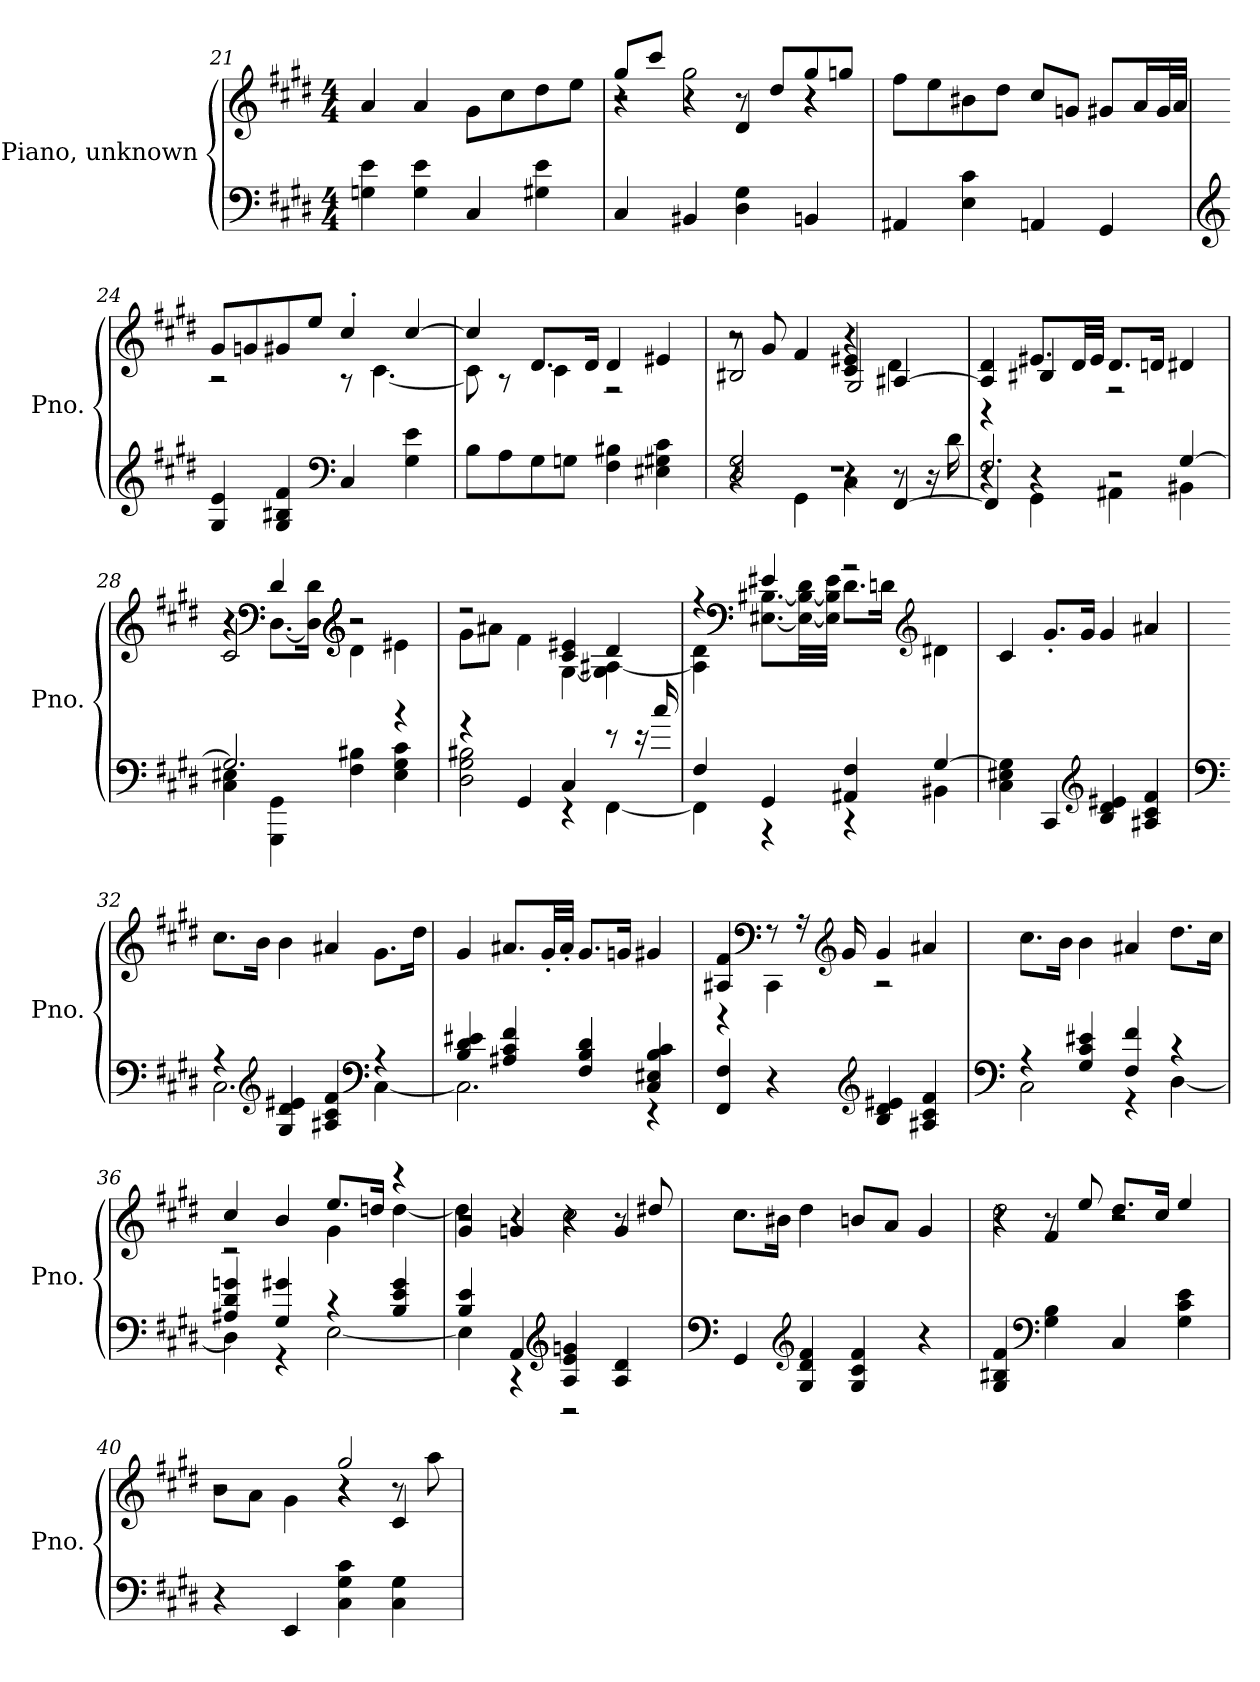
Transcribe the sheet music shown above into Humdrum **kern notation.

**kern	**kern
*part1	*part1
*staff2	*staff1
*I"Piano, unknown	*
*I'Pno.	*
*clefF4	*clefG2
*k[f#c#g#d#]	*k[f#c#g#d#]
*M4/4	*M4/4
=21	=21
4Gn\ 4e\	4a/
4G\ 4e\	4a/
4C#/	8g#\L
.	8cc#\
4G#X\ 4e\	8dd#\
.	8ee\J
!!LO:LB:g=z
=22	=22
*	*^
*	*	*^
4C#/	8gg#/L	4r	2r
.	8ccc#/J	.	.
4BB#X/	4r	2gg#\	.
4D#\ 4G#\	8r	.	4d#/
.	8dd#/L	.	.
4BBn/	8gg#/	4r	4r
.	8ggn/J	.	.
*	*v	*v	*v
=23	=23
4AA#X/	8ff#\L
.	8ee\
4E\ 4c#\	8b#X\
.	8dd#\J
4AAn/	8cc#/L
.	8gn/J
4GG#/	8g#X/L
.	16a/L
.	32g#/L
.	32a/JJJ
=24	=24
*clefG2	*
*	*^
4G#/ 4e/	8g#/L	2r
.	8gn/	.
4G#/ 4B#X/ 4f#/	8g#X/	.
.	8ee/J	.
*clefF4	*	*
4C#/	4cc#'/	8r
.	.	[4.c#\
4G#\ 4e\	[4cc#/	.
=25	=25	=25
8B\L	4cc#/]	8c#\]
8A\	.	8r
8G#\	8.d#/L	4c#\
8Gn\J	.	.
.	16d#/Jk	.
4F#\ 4B#X\	4d#/	2r
4E#X\ 4G#X\ 4c#\	4e#X/	.
!!LO:PB:g=z
=26	=26	=26
*^	*	*^
*	*^	*	*	*
1r	4r	2D#/ 2G#/	8r	2r	2B#X/
.	.	.	8g#/	.	.
.	4GG#\	.	4f#/	.	.
.	4C#\	4r	4c#/ 4e#X/	4r	2G#/
.	8r	[4FF#/	[4A#X/	4d#\	.
.	16r	.	.	.	.
.	16d#\	.	.	.	.
*	*	*	*	*v	*v
=27	=27	=27	=27	=27
2.F#/	4r	4FF#/]	4A#/] 4d#/	4r
.	4GG#\	4r	8.e#X/L	4B#X/
.	.	.	32d#/LL	.
.	.	.	32e#/JJJ	.
.	4AA#X\	2r	8.d#/L	2r
.	.	.	16dn/Jk	.
[4G#/	4BB#X\	.	4d#X/	.
*	*v	*v	*	*
=28	=28	=28	=28
*	*	*	*^
2.G#/]	4C#\ 4E#X\	4r	4r	2c#/
*	*	*clefF4	*	*
.	4GGG#\ 4GG#\	4d#/	[8.D#\L	.
.	.	.	16D#\] 16d#\Jk	.
*	*	*clefG2	*	*
.	4F#\ 4B#X\	2r	4d#\	2r
4r	4E#\ 4G#\ 4c#\	.	4e#X\	.
*	*	*	*v	*v
!!LO:LB:g=z
=29	=29	=29	=29
4r	2D#\ 2G#\ 2B#X\	2r	8g#\L
.	.	.	8a#X\J
4GG#/	.	.	4f#\
4C#/	4r	4c#/ 4e#X/	[4G#\
8r	[4FF#\	4d#/	4G#\] [4A#X\
16r	.	.	.
16cc#/	.	.	.
=30	=30	=30	=30
4F#/	4FF#\]	4r	4A#\] 4d#\
*	*	*clefF4	*
4GG#/	4r	4e#X/	[8.E#X\ [8.B#X\L
.	.	.	32E#\_ 32B#\_ 32d#\LL
.	.	.	32E#\] 32B#\] 32e#\JJJ
4AA#X/ 4F#/	4r	2r	8.d#\L
.	.	.	16dn\Jk
*	*	*clefG2	*
[4G#/	4BB#X\	.	4d#X\
*v	*v	*	*
*	*v	*v
=31	=31
4C#\ 4E#X\ 4G#\]	4c#/
4CC#/	8.g#'/L
.	16g#/Jk
*clefG2	*
4B/ 4d#/ 4e#X/	4g#/
4A#X/ 4c#/ 4f#/	4a#X/
!!LO:LB:g=z
=32	=32
*clefF4	*
*^	*
4r	2.C#\	8.cc#\L
.	.	16b\Jk
*clefG2	*	*
4G#/ 4d#/ 4e#X/	.	4b\
4A#X/ 4c#/ 4f#/	.	4a#X/
*clefF4	*	*
4r	[4C#\	8.g#\L
.	.	16dd#\Jk
=33	=33	=33
4B/ 4d#/ 4e#X/	2.C#\]	4g#/
4A#X/ 4c#/ 4f#/	.	8.a#X/L
.	.	32g#'/LL
.	.	32a#'/JJJ
4F#/ 4B/ 4d#/	.	8.g#/L
.	.	16gn/Jk
4C#/ 4E#X/ 4B/ 4c#/	4r	4g#X/
*v	*v	*
=34	=34
*	*^
4FF#/ 4F#/	4A#X/ 4f#/	4r
*	*clefF4	*
4r	8r	4CC#\
.	16r	.
*	*clefG2	*
.	16g#/	.
*clefG2	*	*
4B/ 4d#/ 4e#X/	4g#/	2r
4A#X/ 4c#/ 4f#/	4a#X/	.
*	*v	*v
!!LO:LB:g=z
=35	=35
*clefF4	*
*^	*
4r	2C#\	8.cc#\L
.	.	16b\Jk
4G#/ 4c#/ 4e#X/	.	4b\
4F#/ 4f#/	4r	4a#X/
4r	[4D#\	8.dd#\L
.	.	16cc#\Jk
=36	=36	=36
*	*	*^
4A#X/ 4d#/ 4gn/	4D#\]	4cc#/	2r
4G#/ 4g#X/	4r	4b/	.
4r	[2E\	8.ee/L	4g#\
.	.	16ddn/Jk	.
4B/ 4e/ 4g#/	.	4r	[4dd\
=37	=37	=37	=37
*	*	*	*^
4B/ 4e/	4E\]	4g#/	4dd\]	2r
4AA/	4r	4gn/	4r	.
*clefG2	*	*	*	*
4A/ 4e/ 4gn/	2r	4r	2cc#\	4r
4A/ 4d#/	.	8r	.	4g/
.	.	8dd#X/	.	.
*v	*v	*	*	*
*	*v	*v	*v
=38	=38
*clefF4	*
4GG#/	8.cc#\L
.	16b#X\Jk
*clefG2	*
4G#/ 4d#/ 4f#/	4dd#\
4G#/ 4c#/ 4f#/	8bn/L
.	8a/J
4r	4g#/
!!LO:LB:g=z
=39	=39
*	*^
*	*	*^
4G#/ 4B#X/ 4f#/	4r	2dd#\	4r
*clefF4	*	*	*
4G#\ 4B#\	8r	.	4f#/
.	8ee/	.	.
4C#/	8.dd#/L	2r	2r
.	16cc#/Jk	.	.
4G#\ 4c#\ 4e\	4ee/	.	.
=40	=40	=40	=40
4r	2r	8b\L	2r
.	.	8a\J	.
4EE/	.	4g#\	.
4C#\ 4G#\ 4c#\	2gg#/	4r	4r
4C#\ 4G#\	.	8r	4c#/
.	.	8aa\	.
*	*v	*v	*v
=	=
*-	*-
